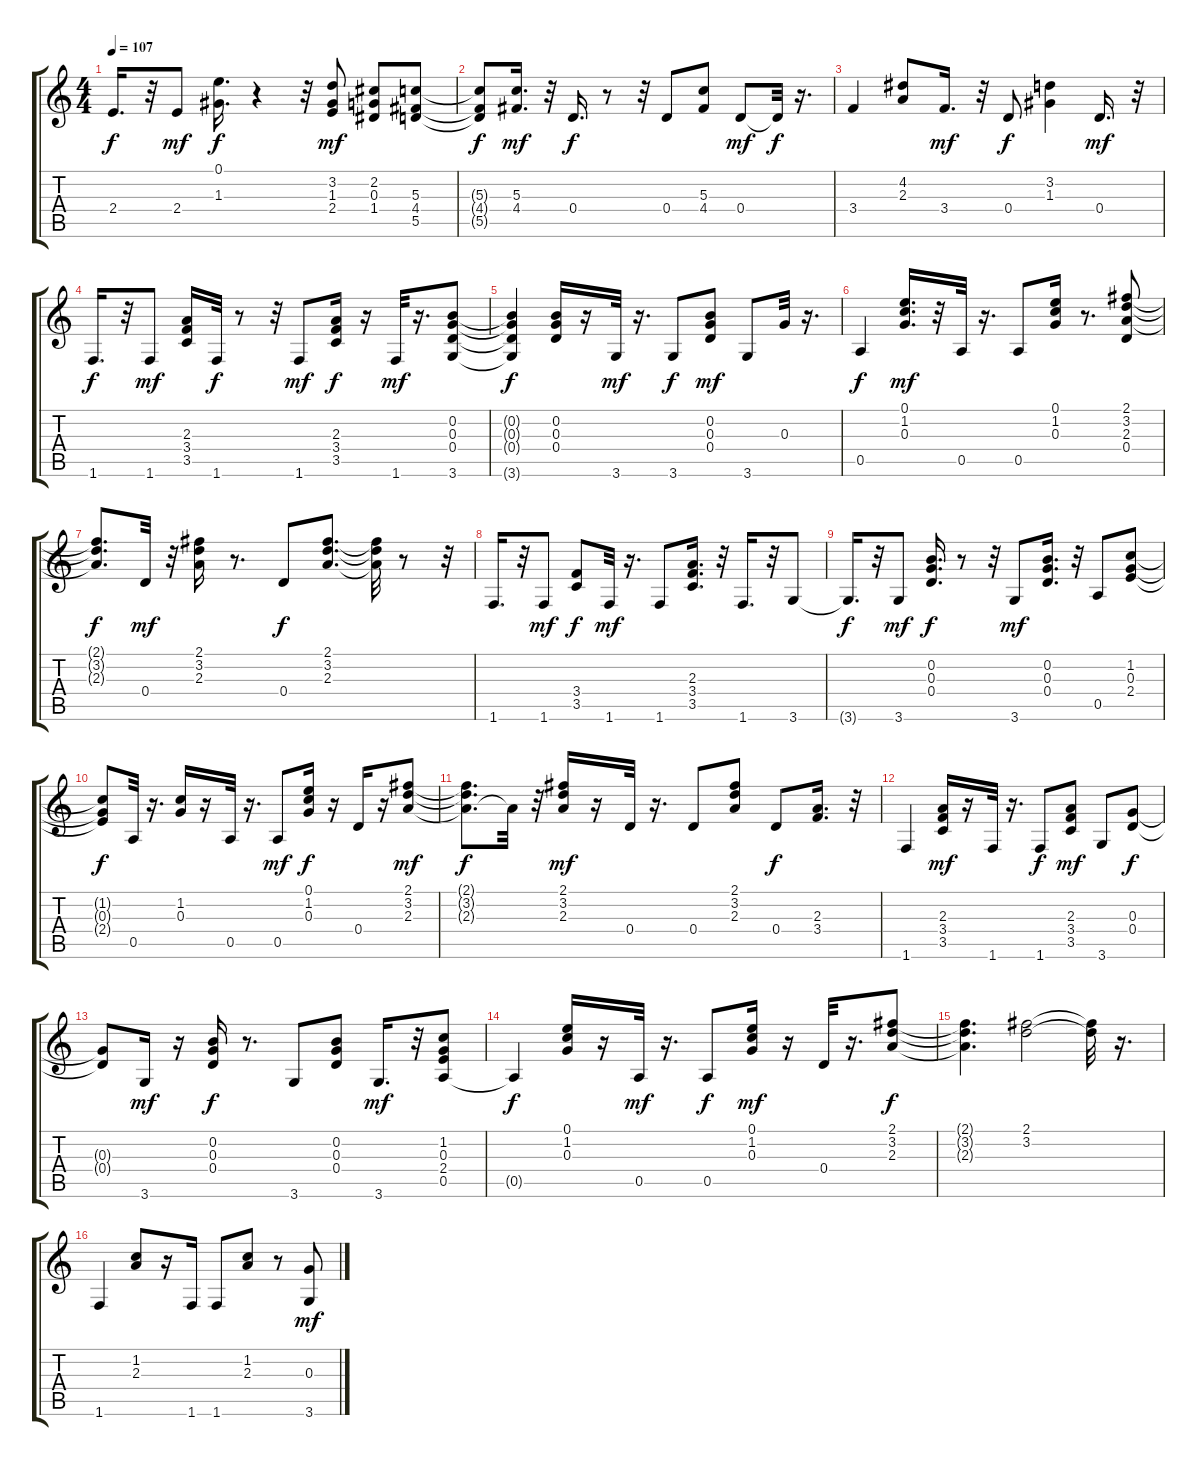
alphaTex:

\track "" {instrument electricguitarjazz}
\staff {score tabs}
\tuning (E4 B3 G3 D3 A2 E2) {hide}
\ts (4 4)
\tempo 107
\clef g2
\ks c
2.4{t}.16{d dy f} r.32 2.4.8{dy mf} (0.1 1.3).16{d dy f} r.4 r.32 (3.2 1.3 2.4).8{dy mf} (2.2 0.3 1.4).8 (5.3 4.4 5.5).8 |
(5.3{t} 4.4{t} 5.5{t}).8{dy f} (5.3 4.4).16{d dy mf} r.32 0.4.16{d dy f} r.8 r.32 0.4.8 (5.3 4.4).8 0.4.8{dy mf} 0.4{t}.32{dy f} r.16{d} |
3.4.4 (4.2 2.3).8 3.4.16{d dy mf} r.32 0.4.8{dy f} (3.2 1.3).4 0.4.16{d dy mf} r.32 |
1.6.16{d dy f} r.32 1.6.8{dy mf} (2.3 3.4 3.5).16 1.6.32{dy f} r.8 r.32 1.6.8{dy mf} (2.3 3.4 3.5).16{dy f} r.16 1.6.32{dy mf} r.16{d} (0.2 0.3 0.4 3.6).8 |
(0.2{t} 0.3{t} 0.4{t} 3.6{t}).4{dy f} (0.2 0.3 0.4).16 r.16 3.6.32{dy mf} r.16{d} 3.6.8{dy f} (0.2 0.3 0.4).8{dy mf} 3.6.8 0.3.32 r.16{d} |
0.5.4{dy f} (0.1 1.2 0.3).16{d dy mf} r.32 0.5.32 r.16{d} 0.5.8 (0.1 1.2 0.3).16 r.8{d} (2.1 3.2 2.3 0.4).8 |
(2.1{t} 3.2{t} 2.3{t}).8{d dy f} 0.4.32{dy mf} r.32 (2.1 3.2 2.3).16 r.8{d} 0.4.8{dy f} (2.1 3.2 2.3).8{d} (2.1{t} 3.2{t} 2.3{t}).32 r.8 r.32 |
1.6.16{d} r.32 1.6.8{dy mf} (3.4 3.5).8{dy f} 1.6.32{dy mf} r.16{d} 1.6.8 (2.3 3.4 3.5).16{d} r.32 1.6.16{d} r.32 3.6.8 |
3.6{t}.16{d dy f} r.32 3.6.8{dy mf} (0.2 0.3 0.4).16{d dy f} r.8 r.32 3.6.8{dy mf} (0.2 0.3 0.4).16{d} r.32 0.5.8 (1.2 0.3 2.4).8 |
(1.2{t} 0.3{t} 2.4{t}).8{dy f} 0.5.32 r.16{d} (1.2 0.3).16 r.16 0.5.32 r.16{d} 0.5.8{dy mf} (0.1 1.2 0.3).16{dy f} r.16 0.4.16 r.16 (2.1 3.2 2.3).8{dy mf} |
(2.1{t} 3.2{t} 2.3{t}).8{d dy f} 2.3{t}.32 r.32 (2.1 3.2 2.3).16{dy mf} r.16 0.4.32 r.16{d} 0.4.8 (2.1 3.2 2.3).8 0.4.8{dy f} (2.3 3.4).16{d} r.32 |
1.6.4 (2.3 3.4 3.5).16{dy mf} r.16 1.6.32 r.16{d} 1.6.8{dy f} (2.3 3.4 3.5).8{dy mf} 3.6.8 (0.3 0.4).8{dy f} |
(0.3{t} 0.4{t}).8 3.6.16{dy mf} r.16 (0.2 0.3 0.4).16{dy f} r.8{d} 3.6.8 (0.2 0.3 0.4).8 3.6.16{d dy mf} r.32 (1.2 0.3 2.4 0.5).8 |
0.5{t}.4{dy f} (0.1 1.2 0.3).16 r.16 0.5.32{dy mf} r.16{d} 0.5.8{dy f} (0.1 1.2 0.3).16{dy mf} r.16 0.4.32 r.16{d} (2.1 3.2 2.3).8{dy f} |
(2.1{t} 3.2{t} 2.3{t}).4{d} (2.1 3.2).2 (2.1{t} 3.2{t}).32 r.16{d} |
1.6.4 (1.2 2.3).8 r.16 1.6.16 1.6.8 (1.2 2.3).8 r.8 (0.3 3.6).8{dy mf}
